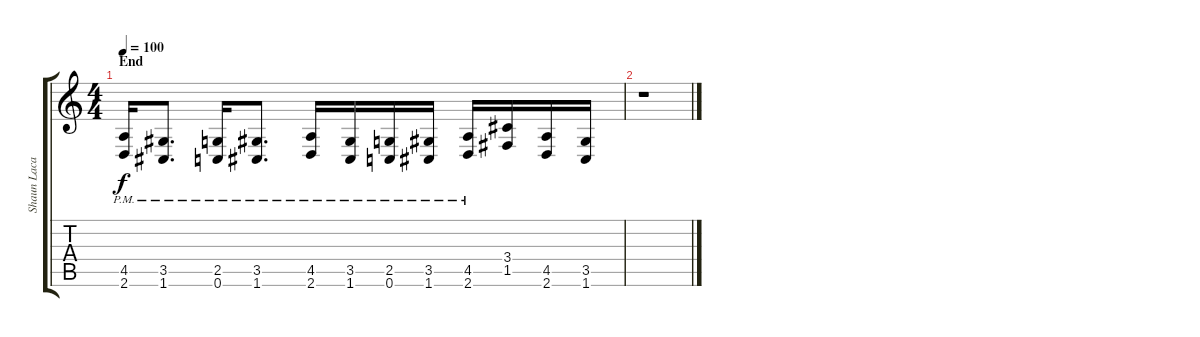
\track ("Shaun Lacanne" "Shaun Laca") {instrument distortionguitar}
\staff {score tabs}
\tuning (C4 G3 Eb3 Bb2 F2 C2) {hide}
\ts (4 4)
\section ("" "End")
\tempo 100
\clef g2
\ks c
(4.5{pm} 2.6{pm}).16{dy f} (3.5{pm} 1.6{pm}).8{d} (2.5{pm} 0.6{pm}).16 (3.5{pm} 1.6{pm}).8{d} (4.5{pm} 2.6{pm}).16 (3.5{pm} 1.6{pm}).16 (2.5{pm} 0.6{pm}).16 (3.5{pm} 1.6{pm}).16 (4.5{pm} 2.6{pm}).16 (3.4 1.5).16 (4.5 2.6).16 (3.5 1.6).16 |
r.1
